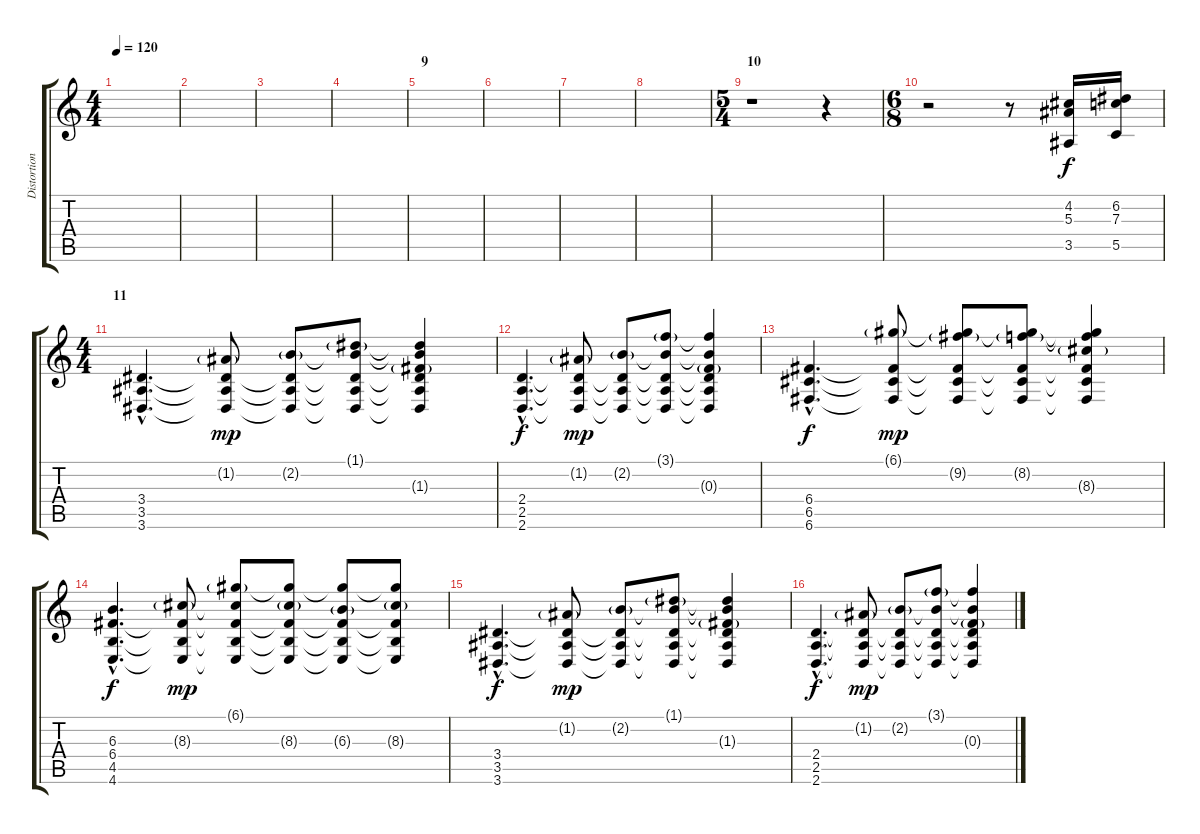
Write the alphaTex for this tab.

\track ("Distortion Guitar 2" "Distortion") {instrument distortionguitar}
\staff {score tabs}
\tuning (D4 A3 F3 C3 G2 C2) {hide}
\ts (4 4)
\tempo 120
\clef g2
\ks c
|
|
|
|
\section ("" "9")
|
|
|
|
\ts (5 4)
\section ("" "10")
r.1 r.4 |
\ts (6 8)
r.2 r.8 (4.2 5.3 3.5).16 (6.2 7.3 5.5).16 |
\ts (4 4)
\section ("" "11")
(3.4{hac} 3.5{hac} 3.6{hac}).4{d} (1.2{g} 3.4{t} 3.5{t} 3.6{t}).8{dy mp} (2.2{g} 3.4{t} 3.5{t} 3.6{t}).8 (1.1{g} 2.2{t} 3.4{t} 3.5{t} 3.6{t}).8 (1.1{t} 2.2{t} 1.3{g} 3.4{t} 3.5{t} 3.6{t}).4 |
(2.4{hac} 2.5{hac} 2.6{hac}).4{d dy f} (1.2{g} 2.4{t} 2.5{t} 2.6{t}).8{dy mp} (2.2{g} 2.4{t} 2.5{t} 2.6{t}).8 (3.1{g} 2.2{t} 2.4{t} 2.5{t} 2.6{t}).8 (3.1{t} 2.2{t} 0.3{g} 2.4{t} 2.5{t} 2.6{t}).4 |
(6.4{hac} 6.5{hac} 6.6{hac}).4{d dy f} (6.1{g} 6.4{t} 6.5{t} 6.6{t}).8{dy mp} (6.1{t} 9.2{g} 6.4{t} 6.5{t} 6.6{t}).8 (6.1{t} 8.2{g} 6.4{t} 6.5{t} 6.6{t}).8 (6.1{t} 8.2{t} 8.3{g} 6.4{t} 6.5{t} 6.6{t}).4 |
(6.3{hac} 6.4{hac} 4.5{hac} 4.6{hac}).4{d dy f} (8.3{g} 6.4{t} 4.5{t} 4.6{t}).8{dy mp} (6.1{g} 8.3{t} 6.4{t} 4.5{t} 4.6{t}).8 (6.1{t} 8.3{g} 6.4{t} 4.5{t} 4.6{t}).8 (6.1{t} 6.3{g} 6.4{t} 4.5{t} 4.6{t}).8 (6.1{t} 8.3{g} 6.4{t} 4.5{t} 4.6{t}).8 |
(3.4{hac} 3.5{hac} 3.6{hac}).4{d dy f} (1.2{g} 3.4{t} 3.5{t} 3.6{t}).8{dy mp} (2.2{g} 3.4{t} 3.5{t} 3.6{t}).8 (1.1{g} 2.2{t} 3.4{t} 3.5{t} 3.6{t}).8 (1.1{t} 2.2{t} 1.3{g} 3.4{t} 3.5{t} 3.6{t}).4 |
(2.4{hac} 2.5{hac} 2.6{hac}).4{d dy f} (1.2{g} 2.4{t} 2.5{t} 2.6{t}).8{dy mp} (2.2{g} 2.4{t} 2.5{t} 2.6{t}).8 (3.1{g} 2.2{t} 2.4{t} 2.5{t} 2.6{t}).8 (3.1{t} 2.2{t} 0.3{g} 2.4{t} 2.5{t} 2.6{t}).4
